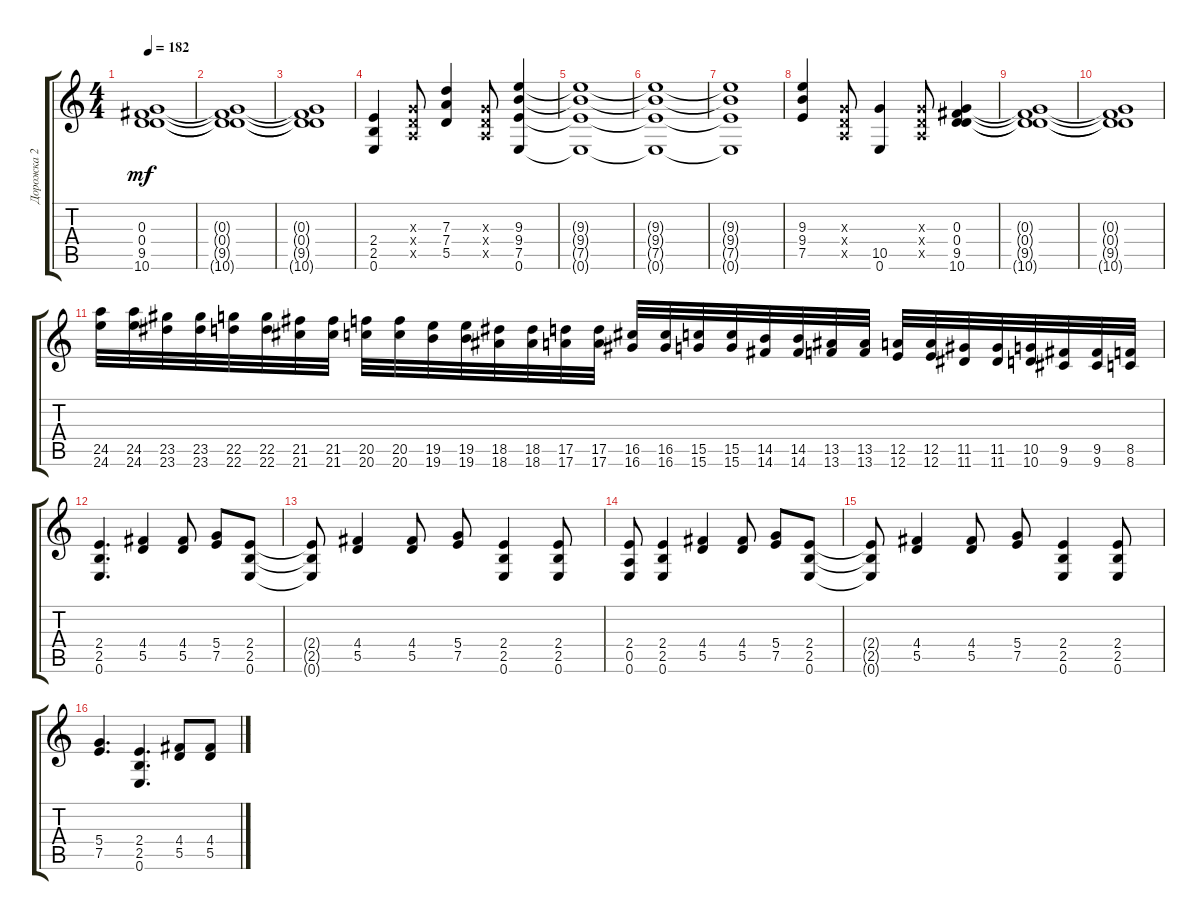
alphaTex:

\track ("Дорожка 2" "Дорожка 2") {instrument overdrivenguitar}
\staff {score tabs}
\tuning (E4 B3 G3 D3 A2 E2) {hide}
\ts (4 4)
\tempo 182
\clef g2
\ks c
(0.3{t} 0.4{t} 9.5{t} 10.6{t}).1{dy mf} |
(0.3{t} 0.4{t} 9.5{t} 10.6{t}).1 |
(0.3{t} 0.4{t} 9.5{t} 10.6{t}).1 |
(2.4 2.5 0.6).4 (0.3{x} 0.4{x} 0.5{x}).8 (7.3 7.4 5.5).4 (0.3{x} 0.4{x} 0.5{x}).8 (9.3 9.4 7.5 0.6).4 |
(9.3{t} 9.4{t} 7.5{t} 0.6{t}).1 |
(9.3{t} 9.4{t} 7.5{t} 0.6{t}).1 |
(9.3{t} 9.4{t} 7.5{t} 0.6{t}).1 |
(9.3 9.4 7.5).4 (0.3{x} 0.4{x} 0.5{x}).8 (10.5 0.6).4 (0.3{x} 0.4{x} 0.5{x}).8 (0.3 0.4 9.5 10.6).4 |
(0.3{t} 0.4{t} 9.5{t} 10.6{t}).1 |
(0.3{t} 0.4{t} 9.5{t} 10.6{t}).1 |
(24.5 24.6).32 (24.5 24.6).32 (23.5 23.6).32 (23.5 23.6).32 (22.5 22.6).32 (22.5 22.6).32 (21.5 21.6).32 (21.5 21.6).32 (20.5 20.6).32 (20.5 20.6).32 (19.5 19.6).32 (19.5 19.6).32 (18.5 18.6).32 (18.5 18.6).32 (17.5 17.6).32 (17.5 17.6).32 (16.5 16.6).32 (16.5 16.6).32 (15.5 15.6).32 (15.5 15.6).32 (14.5 14.6).32 (14.5 14.6).32 (13.5 13.6).32 (13.5 13.6).32 (12.5 12.6).32 (12.5 12.6).32 (11.5 11.6).32 (11.5 11.6).32 (10.5 10.6).32 (9.5 9.6).32 (9.5 9.6).32 (8.5 8.6).32 |
(2.4 2.5 0.6).4{d} (4.4 5.5).4 (4.4 5.5).8 (5.4 7.5).8 (2.4 2.5 0.6).8 |
(2.4{t} 2.5{t} 0.6{t}).8 (4.4 5.5).4 (4.4 5.5).8 (5.4 7.5).8 (2.4 2.5 0.6).4 (2.4 2.5 0.6).8 |
(2.4 0.5 0.6).8 (2.4 2.5 0.6).4 (4.4 5.5).4 (4.4 5.5).8 (5.4 7.5).8 (2.4 2.5 0.6).8 |
(2.4{t} 2.5{t} 0.6{t}).8 (4.4 5.5).4 (4.4 5.5).8 (5.4 7.5).8 (2.4 2.5 0.6).4 (2.4 2.5 0.6).8 |
(5.4 7.5).4{d} (2.4 2.5 0.6).4{d} (4.4 5.5).8 (4.4 5.5).8
